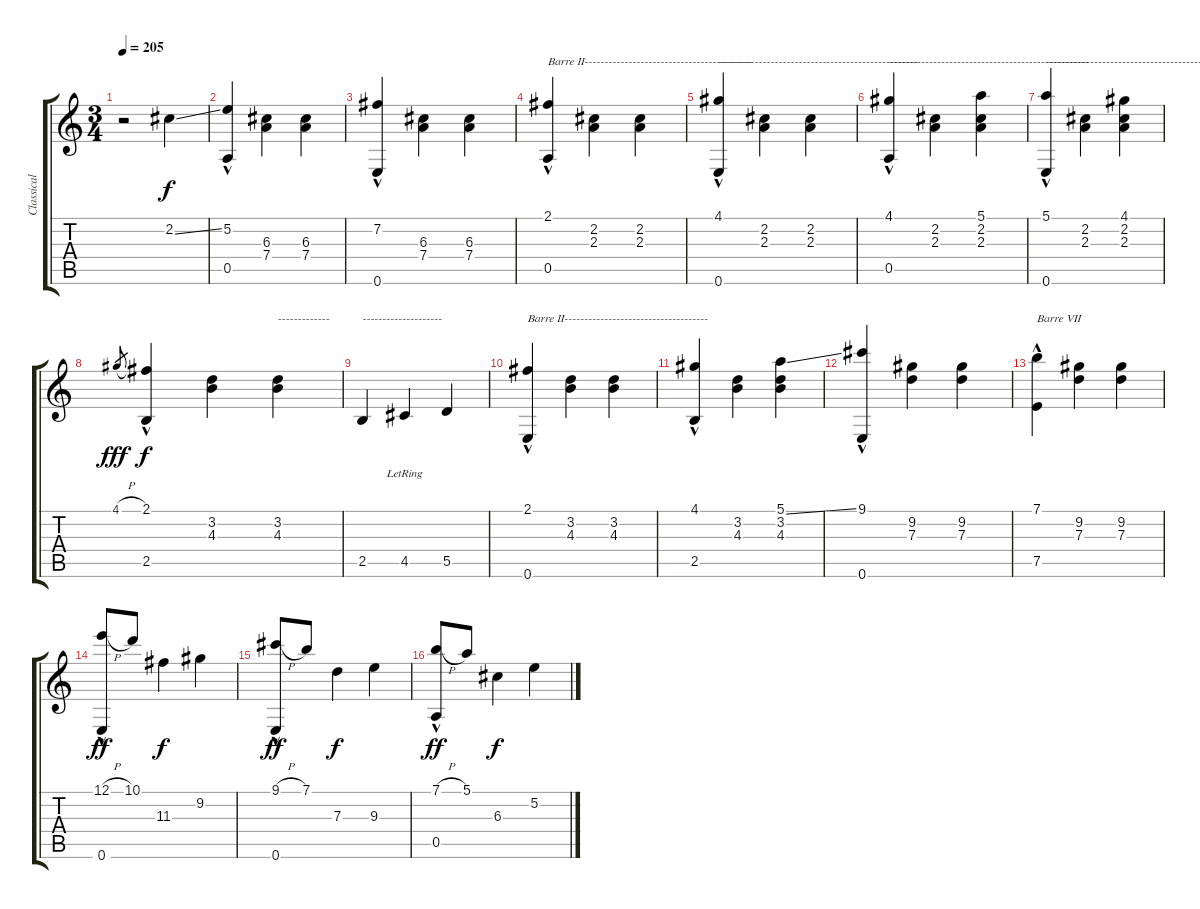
\track ("Classical Guitar" "Classical ") {instrument acousticguitarnylon}
\staff {score tabs}
\tuning (E4 B3 G3 D3 A2 E2) {hide}
\ts (3 4)
\tempo 205
\clef g2
\ks c
r.2{dy f instrument acousticguitarnylon} 2.2{ss}.4 |
(5.2{hac} 0.5{hac}).4 (6.3 7.4).4 (6.3 7.4).4 |
(7.2{hac} 0.6{hac}).4 (6.3 7.4).4 (6.3 7.4).4 |
(2.1{hac} 0.5{hac}).4{txt "Barre II------------------------------------------"} (2.2 2.3).4 (2.2 2.3).4 |
(4.1{hac} 0.6{hac}).4{txt "--------------------------------------------------"} (2.2 2.3).4 (2.2 2.3).4 |
(4.1{hac} 0.5{hac}).4{txt "--------------------------------------------------"} (2.2 2.3).4 (5.1 2.2 2.3).4 |
(5.1{hac} 0.6{hac}).4{txt "--------------------------------------------------"} (2.2 2.3).4 (4.1 2.2 2.3).4 |
4.1{h}.8{gr dy fff} (2.1{hac} 2.5{hac}).4{dy f} (3.2 4.3).4 (3.2 4.3).4{txt "-------------"} |
2.5.4{txt "--------------------"} 4.5{lr}.4 5.5.4 |
(2.1{hac} 0.6{hac}).4{txt "Barre II------------------------------------"} (3.2 4.3).4 (3.2 4.3).4 |
(4.1{hac} 2.5{hac}).4 (3.2 4.3).4 (5.1{ss} 3.2 4.3).4 |
(9.1{hac} 0.6{hac}).4 (9.2 7.3).4 (9.2 7.3).4 |
(7.1{hac} 7.5{hac}).4{txt "Barre VII"} (9.2 7.3).4 (9.2 7.3).4 |
(12.1{h} 0.6{hac}).8{dy ff} 10.1.8 11.3.4{dy f} 9.2.4 |
(9.1{h} 0.6{hac}).8{dy ff} 7.1.8 7.3.4{dy f} 9.3.4 |
(7.1{h} 0.5{hac}).8{dy ff} 5.1.8 6.3.4{dy f} 5.2.4
